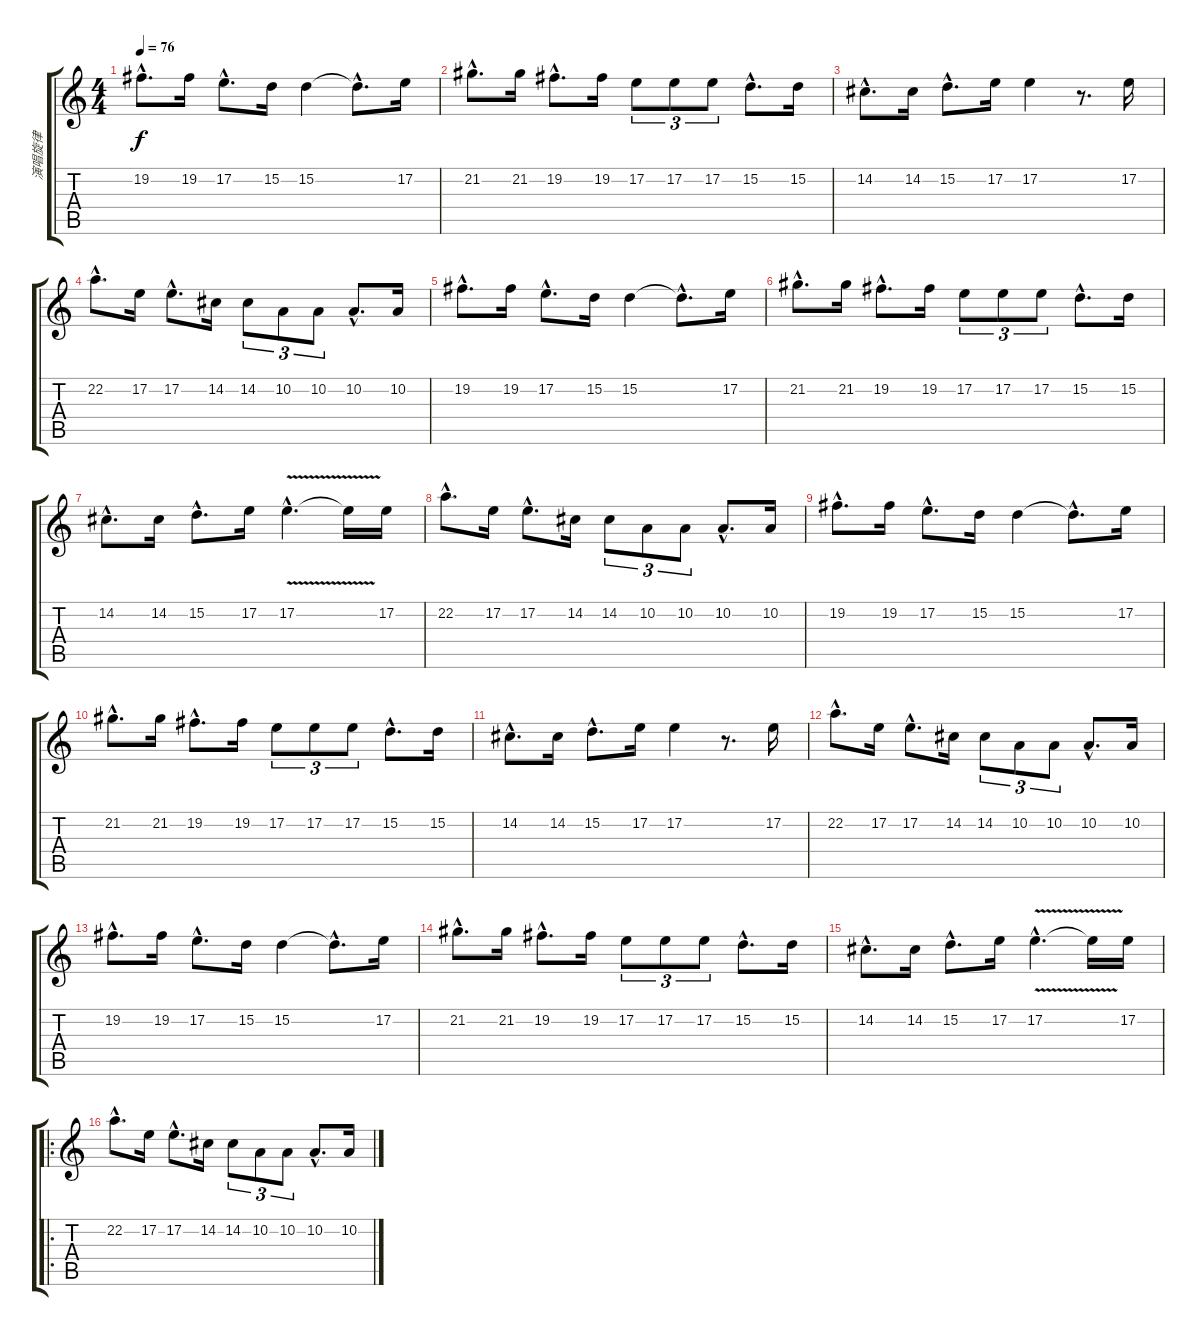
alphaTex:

\track ("演唱旋律" "演唱旋律") {instrument sopranosax}
\staff {score tabs}
\tuning (E4 B3 G3 D3 A2 E2) {hide}
\ts (4 4)
\tempo 76
\clef g2
\ks c
19.2{hac}.8{d dy f} 19.2.16 17.2{hac}.8{d} 15.2.16 15.2.4 15.2{hac t}.8{d} 17.2.16 |
21.2{hac}.8{d} 21.2.16 19.2{hac}.8{d} 19.2.16 17.2.8{tu (3 2)} 17.2.8{tu (3 2)} 17.2.8{tu (3 2)} 15.2{hac}.8{d} 15.2.16 |
14.2{hac}.8{d} 14.2.16 15.2{hac}.8{d} 17.2.16 17.2.4 r.8{d} 17.2.16 |
22.2{hac}.8{d} 17.2.16 17.2{hac}.8{d} 14.2.16 14.2.8{tu (3 2)} 10.2.8{tu (3 2)} 10.2.8{tu (3 2)} 10.2{hac}.8{d} 10.2.16 |
19.2{hac}.8{d} 19.2.16 17.2{hac}.8{d} 15.2.16 15.2.4 15.2{hac t}.8{d} 17.2.16 |
21.2{hac}.8{d} 21.2.16 19.2{hac}.8{d} 19.2.16 17.2.8{tu (3 2)} 17.2.8{tu (3 2)} 17.2.8{tu (3 2)} 15.2{hac}.8{d} 15.2.16 |
14.2{hac}.8{d} 14.2.16 15.2{hac}.8{d} 17.2.16 17.2{v hac}.4{d} 17.2{t}.16 17.2.16 |
22.2{hac}.8{d} 17.2.16 17.2{hac}.8{d} 14.2.16 14.2.8{tu (3 2)} 10.2.8{tu (3 2)} 10.2.8{tu (3 2)} 10.2{hac}.8{d} 10.2.16 |
19.2{hac}.8{d} 19.2.16 17.2{hac}.8{d} 15.2.16 15.2.4 15.2{hac t}.8{d} 17.2.16 |
21.2{hac}.8{d} 21.2.16 19.2{hac}.8{d} 19.2.16 17.2.8{tu (3 2)} 17.2.8{tu (3 2)} 17.2.8{tu (3 2)} 15.2{hac}.8{d} 15.2.16 |
14.2{hac}.8{d} 14.2.16 15.2{hac}.8{d} 17.2.16 17.2.4 r.8{d} 17.2.16 |
22.2{hac}.8{d} 17.2.16 17.2{hac}.8{d} 14.2.16 14.2.8{tu (3 2)} 10.2.8{tu (3 2)} 10.2.8{tu (3 2)} 10.2{hac}.8{d} 10.2.16 |
19.2{hac}.8{d} 19.2.16 17.2{hac}.8{d} 15.2.16 15.2.4 15.2{hac t}.8{d} 17.2.16 |
21.2{hac}.8{d} 21.2.16 19.2{hac}.8{d} 19.2.16 17.2.8{tu (3 2)} 17.2.8{tu (3 2)} 17.2.8{tu (3 2)} 15.2{hac}.8{d} 15.2.16 |
14.2{hac}.8{d} 14.2.16 15.2{hac}.8{d} 17.2.16 17.2{v hac}.4{d} 17.2{t}.16 17.2.16 |
\ro
22.2{hac}.8{d} 17.2.16 17.2{hac}.8{d} 14.2.16 14.2.8{tu (3 2)} 10.2.8{tu (3 2)} 10.2.8{tu (3 2)} 10.2{hac}.8{d} 10.2.16
